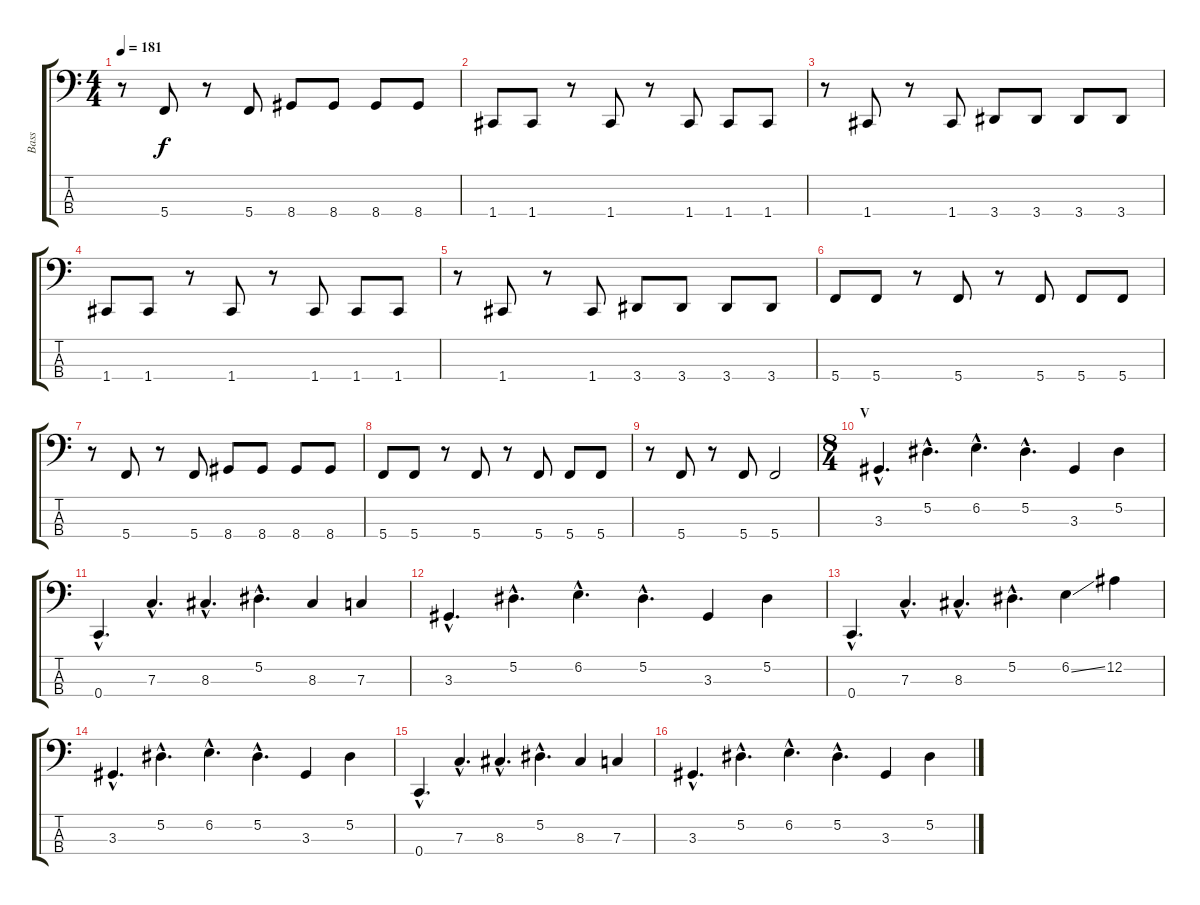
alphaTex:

\track ("Bass" "Bass") {instrument electricbasspick}
\staff {score tabs}
\tuning (Eb2 Bb1 F1 C1) {hide}
\ts (4 4)
\tempo 181
\clef f4
\ks c
r.8{dy f} 5.4.8 r.8 5.4.8 8.4.8 8.4.8 8.4.8 8.4.8 |
1.4.8 1.4.8 r.8 1.4.8 r.8 1.4.8 1.4.8 1.4.8 |
r.8 1.4.8 r.8 1.4.8 3.4.8 3.4.8 3.4.8 3.4.8 |
1.4.8 1.4.8 r.8 1.4.8 r.8 1.4.8 1.4.8 1.4.8 |
r.8 1.4.8 r.8 1.4.8 3.4.8 3.4.8 3.4.8 3.4.8 |
5.4.8 5.4.8 r.8 5.4.8 r.8 5.4.8 5.4.8 5.4.8 |
r.8 5.4.8 r.8 5.4.8 8.4.8 8.4.8 8.4.8 8.4.8 |
5.4.8 5.4.8 r.8 5.4.8 r.8 5.4.8 5.4.8 5.4.8 |
r.8 5.4.8 r.8 5.4.8 5.4.2 |
\ts (8 4)
\section ("" "V")
3.3{hac}.4{d} 5.2{hac}.4{d} 6.2{hac}.4{d} 5.2{hac}.4{d} 3.3.4 5.2.4 |
0.4{hac}.4{d} 7.3{hac}.4{d} 8.3{hac}.4{d} 5.2{hac}.4{d} 8.3.4 7.3.4 |
3.3{hac}.4{d} 5.2{hac}.4{d} 6.2{hac}.4{d} 5.2{hac}.4{d} 3.3.4 5.2.4 |
0.4{hac}.4{d} 7.3{hac}.4{d} 8.3{hac}.4{d} 5.2{hac}.4{d} 6.2{ss}.4 12.2.4 |
3.3{hac}.4{d} 5.2{hac}.4{d} 6.2{hac}.4{d} 5.2{hac}.4{d} 3.3.4 5.2.4 |
0.4{hac}.4{d} 7.3{hac}.4{d} 8.3{hac}.4{d} 5.2{hac}.4{d} 8.3.4 7.3.4 |
3.3{hac}.4{d} 5.2{hac}.4{d} 6.2{hac}.4{d} 5.2{hac}.4{d} 3.3.4 5.2.4
